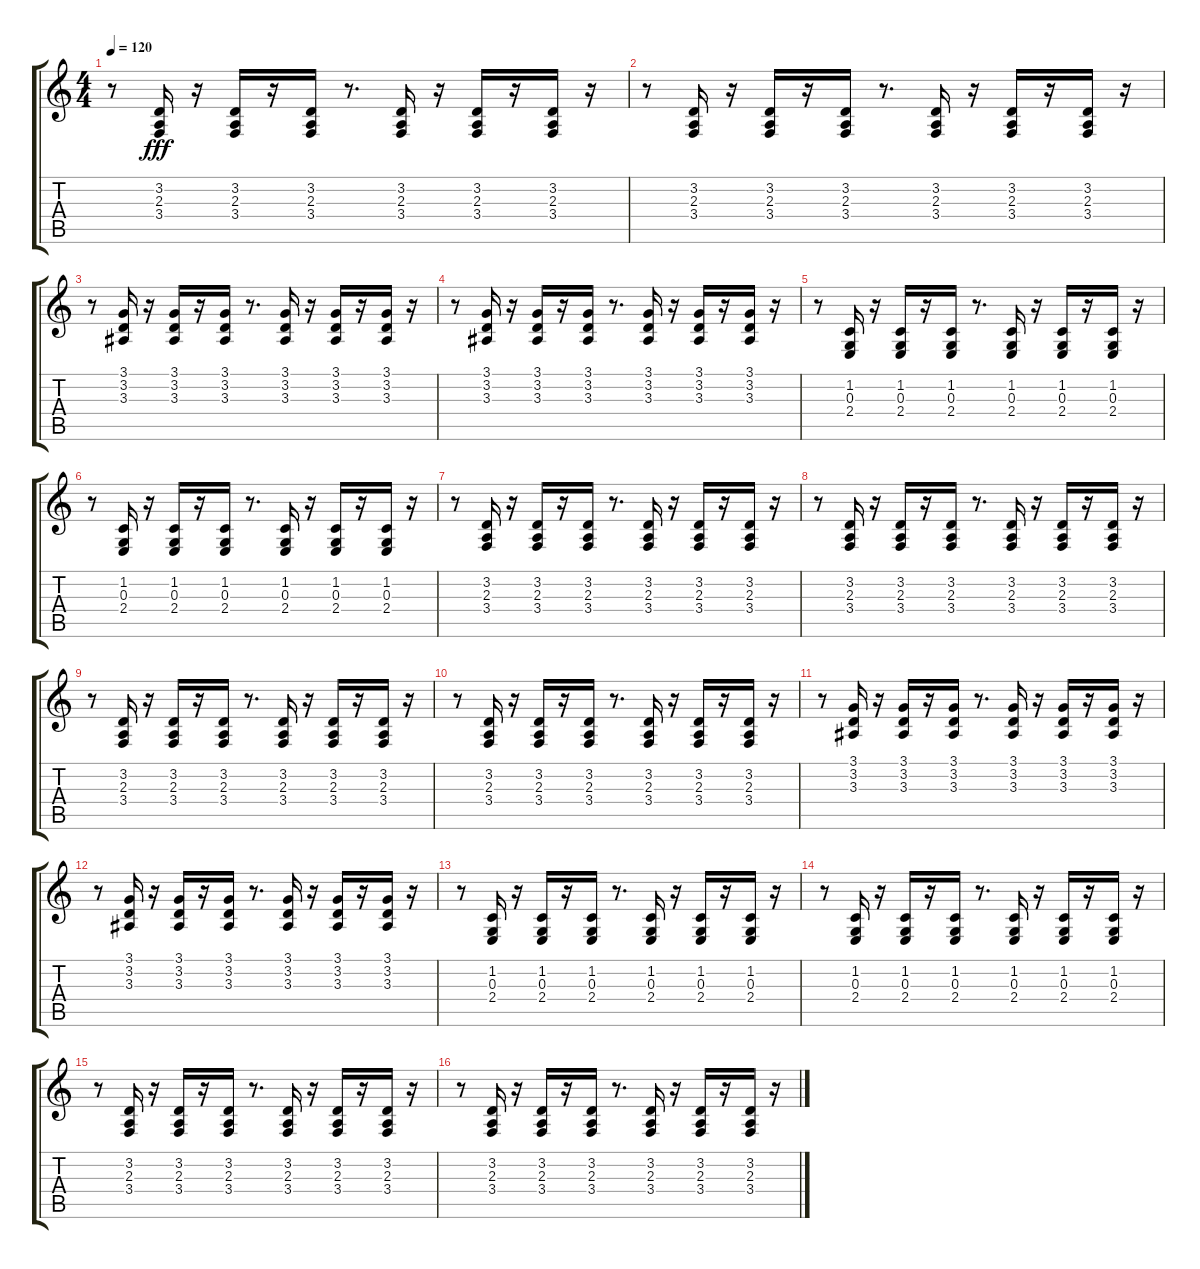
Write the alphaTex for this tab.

\track "" {instrument clarinet}
\staff {score tabs}
\tuning (E4 B3 G3 D3 A2 E2) {hide}
\ts (4 4)
\tempo 120
\clef g2
\ks c
r.8{dy fff} (3.2 2.3 3.4).16 r.16 (3.2 2.3 3.4).16 r.16 (3.2 2.3 3.4).16 r.8{d} (3.2 2.3 3.4).16 r.16 (3.2 2.3 3.4).16 r.16 (3.2 2.3 3.4).16 r.16 |
r.8 (3.2 2.3 3.4).16 r.16 (3.2 2.3 3.4).16 r.16 (3.2 2.3 3.4).16 r.8{d} (3.2 2.3 3.4).16 r.16 (3.2 2.3 3.4).16 r.16 (3.2 2.3 3.4).16 r.16 |
r.8 (3.1 3.2 3.3).16 r.16 (3.1 3.2 3.3).16 r.16 (3.1 3.2 3.3).16 r.8{d} (3.1 3.2 3.3).16 r.16 (3.1 3.2 3.3).16 r.16 (3.1 3.2 3.3).16 r.16 |
r.8 (3.1 3.2 3.3).16 r.16 (3.1 3.2 3.3).16 r.16 (3.1 3.2 3.3).16 r.8{d} (3.1 3.2 3.3).16 r.16 (3.1 3.2 3.3).16 r.16 (3.1 3.2 3.3).16 r.16 |
r.8 (1.2 0.3 2.4).16 r.16 (1.2 0.3 2.4).16 r.16 (1.2 0.3 2.4).16 r.8{d} (1.2 0.3 2.4).16 r.16 (1.2 0.3 2.4).16 r.16 (1.2 0.3 2.4).16 r.16 |
r.8 (1.2 0.3 2.4).16 r.16 (1.2 0.3 2.4).16 r.16 (1.2 0.3 2.4).16 r.8{d} (1.2 0.3 2.4).16 r.16 (1.2 0.3 2.4).16 r.16 (1.2 0.3 2.4).16 r.16 |
r.8 (3.2 2.3 3.4).16 r.16 (3.2 2.3 3.4).16 r.16 (3.2 2.3 3.4).16 r.8{d} (3.2 2.3 3.4).16 r.16 (3.2 2.3 3.4).16 r.16 (3.2 2.3 3.4).16 r.16 |
r.8 (3.2 2.3 3.4).16 r.16 (3.2 2.3 3.4).16 r.16 (3.2 2.3 3.4).16 r.8{d} (3.2 2.3 3.4).16 r.16 (3.2 2.3 3.4).16 r.16 (3.2 2.3 3.4).16 r.16 |
r.8 (3.2 2.3 3.4).16 r.16 (3.2 2.3 3.4).16 r.16 (3.2 2.3 3.4).16 r.8{d} (3.2 2.3 3.4).16 r.16 (3.2 2.3 3.4).16 r.16 (3.2 2.3 3.4).16 r.16 |
r.8 (3.2 2.3 3.4).16 r.16 (3.2 2.3 3.4).16 r.16 (3.2 2.3 3.4).16 r.8{d} (3.2 2.3 3.4).16 r.16 (3.2 2.3 3.4).16 r.16 (3.2 2.3 3.4).16 r.16 |
r.8 (3.1 3.2 3.3).16 r.16 (3.1 3.2 3.3).16 r.16 (3.1 3.2 3.3).16 r.8{d} (3.1 3.2 3.3).16 r.16 (3.1 3.2 3.3).16 r.16 (3.1 3.2 3.3).16 r.16 |
r.8 (3.1 3.2 3.3).16 r.16 (3.1 3.2 3.3).16 r.16 (3.1 3.2 3.3).16 r.8{d} (3.1 3.2 3.3).16 r.16 (3.1 3.2 3.3).16 r.16 (3.1 3.2 3.3).16 r.16 |
r.8 (1.2 0.3 2.4).16 r.16 (1.2 0.3 2.4).16 r.16 (1.2 0.3 2.4).16 r.8{d} (1.2 0.3 2.4).16 r.16 (1.2 0.3 2.4).16 r.16 (1.2 0.3 2.4).16 r.16 |
r.8 (1.2 0.3 2.4).16 r.16 (1.2 0.3 2.4).16 r.16 (1.2 0.3 2.4).16 r.8{d} (1.2 0.3 2.4).16 r.16 (1.2 0.3 2.4).16 r.16 (1.2 0.3 2.4).16 r.16 |
r.8 (3.2 2.3 3.4).16 r.16 (3.2 2.3 3.4).16 r.16 (3.2 2.3 3.4).16 r.8{d} (3.2 2.3 3.4).16 r.16 (3.2 2.3 3.4).16 r.16 (3.2 2.3 3.4).16 r.16 |
r.8 (3.2 2.3 3.4).16 r.16 (3.2 2.3 3.4).16 r.16 (3.2 2.3 3.4).16 r.8{d} (3.2 2.3 3.4).16 r.16 (3.2 2.3 3.4).16 r.16 (3.2 2.3 3.4).16 r.16
